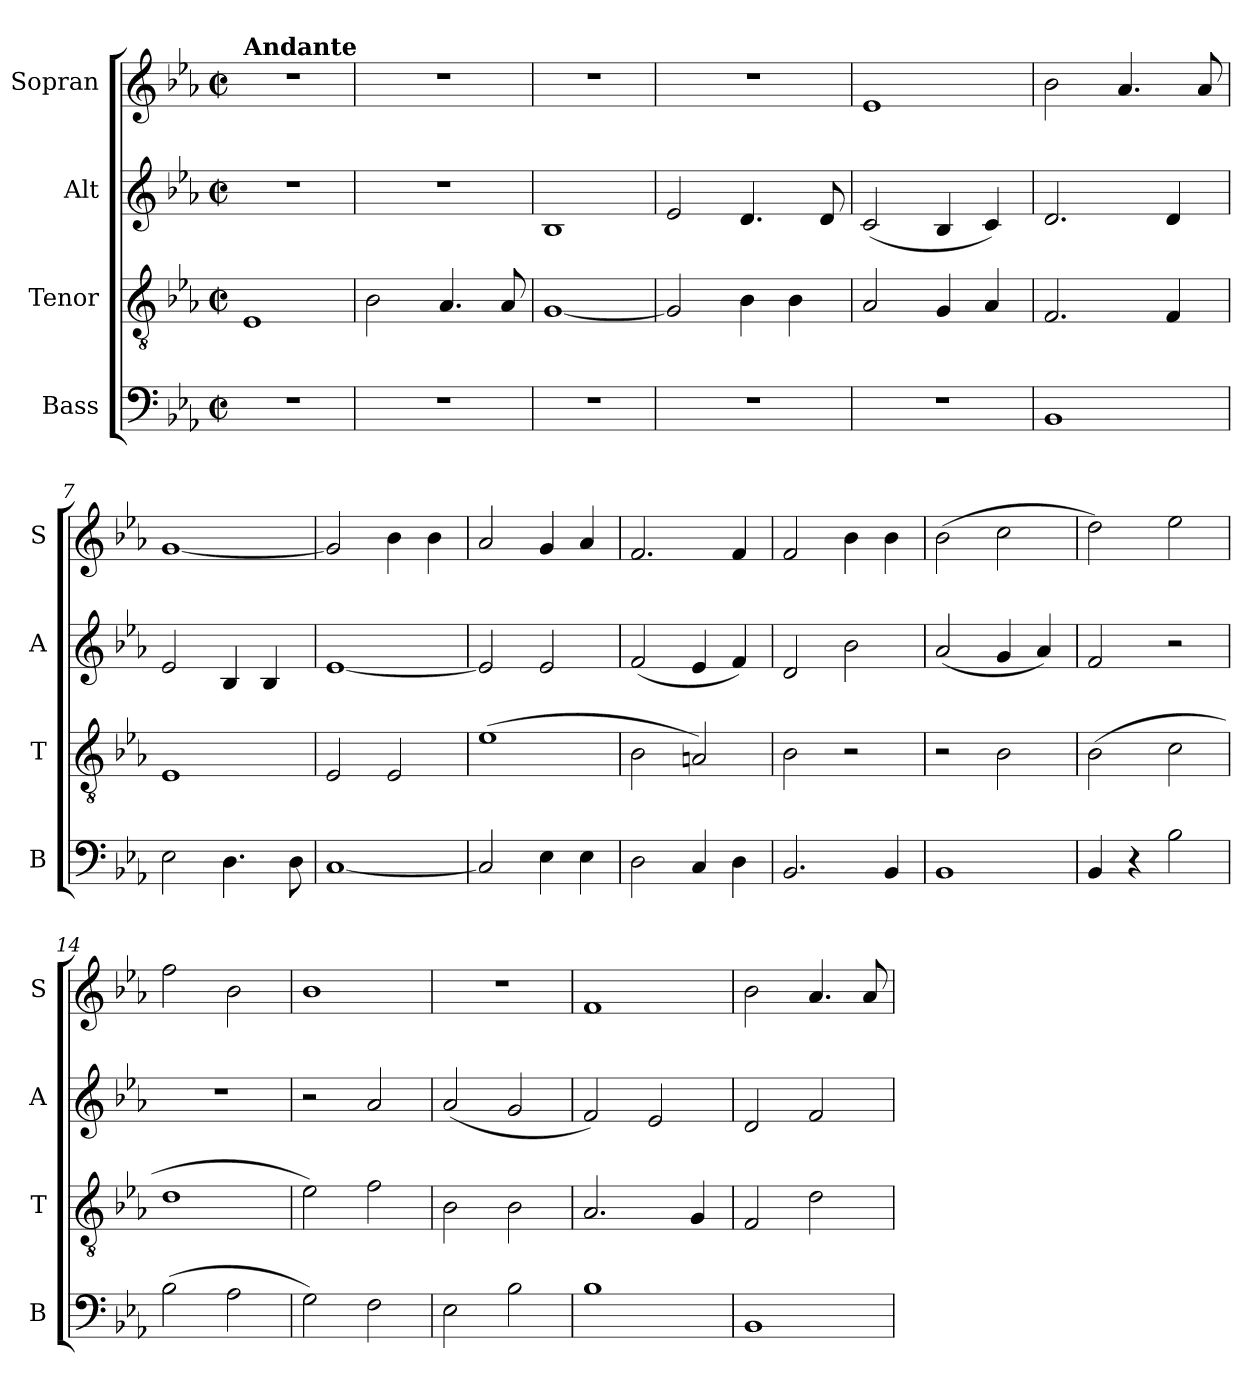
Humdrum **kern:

**kern	**kern	**kern	**kern
*part4	*part3	*part2	*part1
*staff4	*staff3	*staff2	*staff1
*I"Bass	*I"Tenor	*I"Alt	*I"Sopran
*I'B	*I'T	*I'A	*I'S
*clefF4	*clefGv2	*clefG2	*clefG2
*k[b-e-a-]	*k[b-e-a-]	*k[b-e-a-]	*k[b-e-a-]
*E-:	*E-:	*E-:	*E-:
*M2/2	*M2/2	*M2/2	*M2/2
*met(c|)	*met(c|)	*met(c|)	*met(c|)
*MM144	*MM144	*MM144	*MM144
=1	=1	=1	=1
!	!	!	!LO:TX:a:B:t=Andante
1r	1E-	1r	1r
=2	=2	=2	=2
1r	2B-\	1r	1r
.	4.A-/	.	.
.	8A-/	.	.
=3	=3	=3	=3
1r	[1G	1B-	1r
=4	=4	=4	=4
1r	2G/]	2e-/	1r
.	4B-\	4.d/	.
.	4B-\	.	.
.	.	8d/	.
=5	=5	=5	=5
1r	2A-/	(2c/	1e-
.	4G/	4B-/	.
.	4A-/	4c/)	.
=6	=6	=6	=6
1BB-	2.F/	2.d/	2b-\
.	.	.	4.a-/
.	4F/	4d/	.
.	.	.	8a-/
!!LO:LB:g=z
=7	=7	=7	=7
2E-\	1E-	2e-/	[1g
4.D\	.	4B-/	.
.	.	4B-/	.
8D\	.	.	.
=8	=8	=8	=8
[1C	2E-/	[1e-	2g/]
.	2E-/	.	4b-\
.	.	.	4b-\
=9	=9	=9	=9
2C/]	(>1e-	2e-/]	2a-/
4E-\	.	2e-/	4g/
4E-\	.	.	4a-/
=10	=10	=10	=10
2D\	2B-\	(2f/	2.f/
4C/	2An/)	4e-/	.
4D\	.	4f/)	4f/
=11	=11	=11	=11
2.BB-/	2B-\	2d/	2f/
.	2r	2b-\	4b-\
4BB-/	.	.	4b-\
=12	=12	=12	=12
1BB-	2r	(2a-/	(>2b-\
.	2B-\	4g/	2cc\
.	.	4a-/)	.
!!LO:PB:g=z
=13	=13	=13	=13
4BB-/	(>2B-\	2f/	2dd\)
4r	.	.	.
2B-\	2c\	2r	2ee-\
=14	=14	=14	=14
(>2B-\	1d	1r	2ff\
2A-\	.	.	2b-\
=15	=15	=15	=15
2G\)	2e-\)	2r	1b-
2F\	2f\	2a-/	.
=16	=16	=16	=16
2E-\	2B-\	(2a-/	1r
2B-\	2B-\	2g/	.
=17	=17	=17	=17
1B-	2.A-/	2f/)	1f
.	.	2e-/	.
.	4G/	.	.
=18	=18	=18	=18
1BB-	2F/	2d/	2b-\
.	2d\	2f/	4.a-/
.	.	.	8a-/
=	=	=	=
*-	*-	*-	*-
